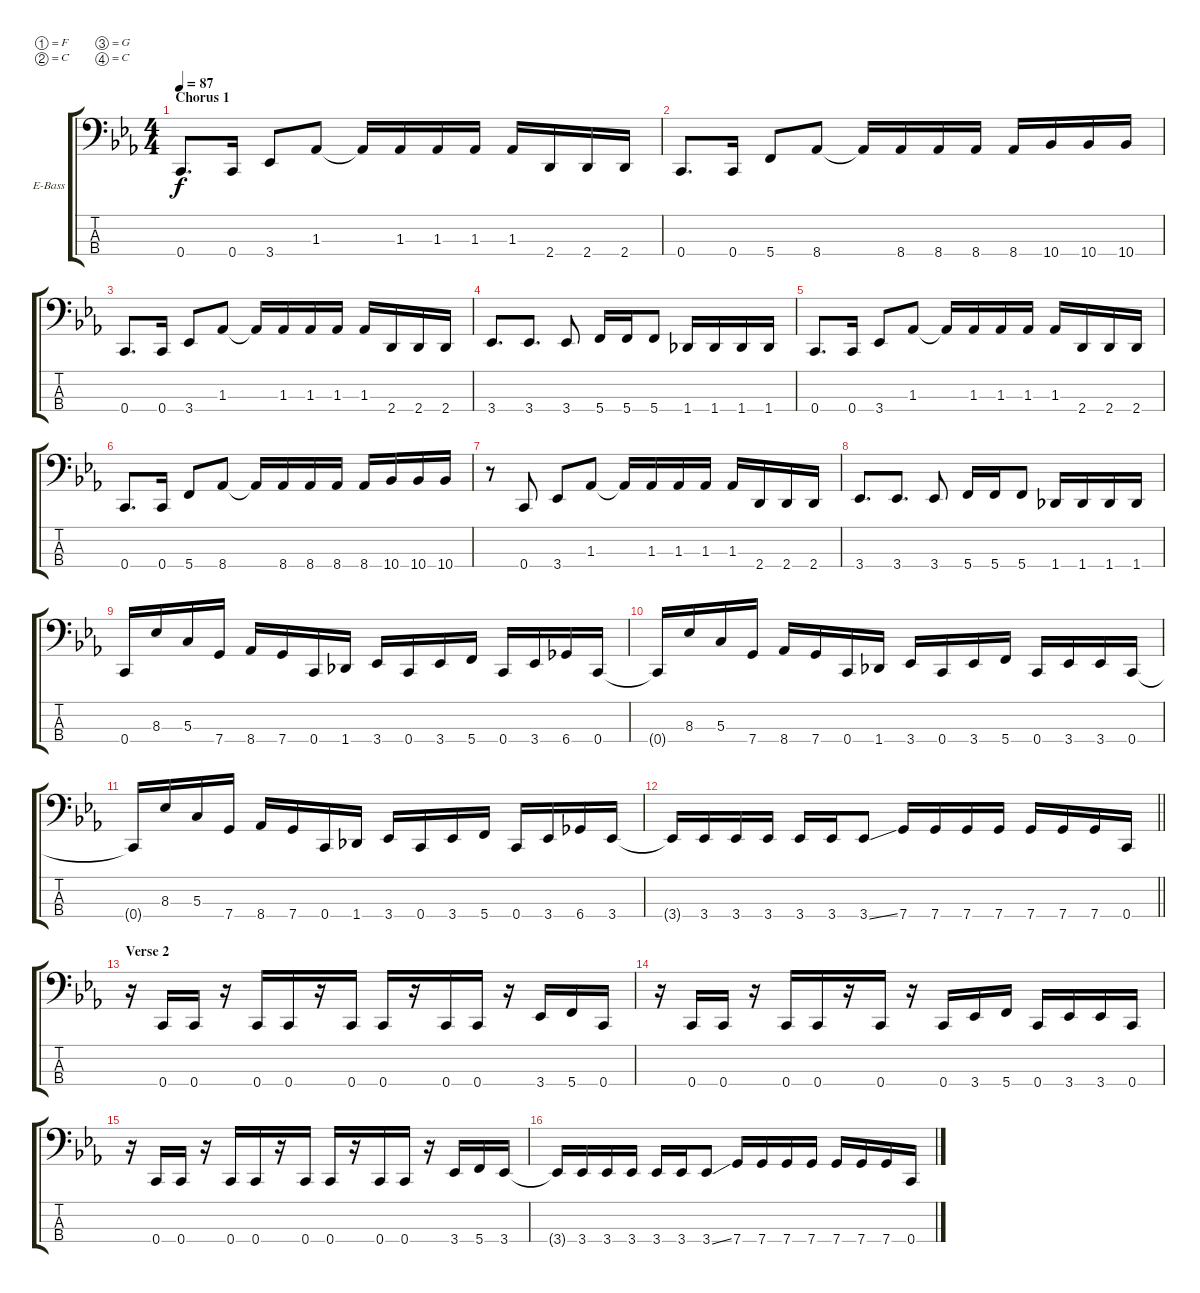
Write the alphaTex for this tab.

\bracketExtendMode groupsimilarinstruments
\firstSystemTrackNameOrientation horizontal
\otherSystemsTrackNameOrientation horizontal
\track ("John Moyer" "E-Bass") {instrument electricbassfinger}
\staff {score tabs}
\tuning (F2 C2 G1 C1)
\ts (4 4)
\section ("" "Chorus 1")
\tempo 87
\clef f4
\ks cminor
0.4.8{d dy f} 0.4.16 3.4.8 1.3.8 1.3{t}.16 1.3.16 1.3.16 1.3.16 1.3.16 2.4.16 2.4.16 2.4.16 |
0.4.8{d} 0.4.16 5.4.8 8.4.8 8.4{t}.16 8.4.16 8.4.16 8.4.16 8.4.16 10.4.16 10.4.16 10.4.16 |
0.4.8{d} 0.4.16 3.4.8 1.3.8 1.3{t}.16 1.3.16 1.3.16 1.3.16 1.3.16 2.4.16 2.4.16 2.4.16 |
3.4.8{d} 3.4.8{d} 3.4.8 5.4.16 5.4.16 5.4.8 1.4.16 1.4.16 1.4.16 1.4.16 |
0.4.8{d} 0.4.16 3.4.8 1.3.8 1.3{t}.16 1.3.16 1.3.16 1.3.16 1.3.16 2.4.16 2.4.16 2.4.16 |
0.4.8{d} 0.4.16 5.4.8 8.4.8 8.4{t}.16 8.4.16 8.4.16 8.4.16 8.4.16 10.4.16 10.4.16 10.4.16 |
r.8 0.4.8 3.4.8 1.3.8 1.3{t}.16 1.3.16 1.3.16 1.3.16 1.3.16 2.4.16 2.4.16 2.4.16 |
3.4.8{d} 3.4.8{d} 3.4.8 5.4.16 5.4.16 5.4.8 1.4.16 1.4.16 1.4.16 1.4.16 |
0.4.16 8.3.16 5.3.16 7.4.16 8.4.16 7.4.16 0.4.16 1.4.16 3.4.16 0.4.16 3.4.16 5.4.16 0.4.16 3.4.16 6.4.16 0.4.16 |
0.4{t}.16 8.3.16 5.3.16 7.4.16 8.4.16 7.4.16 0.4.16 1.4.16 3.4.16 0.4.16 3.4.16 5.4.16 0.4.16 3.4.16 3.4.16 0.4.16 |
0.4{t}.16 8.3.16 5.3.16 7.4.16 8.4.16 7.4.16 0.4.16 1.4.16 3.4.16 0.4.16 3.4.16 5.4.16 0.4.16 3.4.16 6.4.16 3.4.16 |
\barLineRight lightlight
3.4{t}.16 3.4.16 3.4.16 3.4.16 3.4.16 3.4.16 3.4{ss}.8 7.4.16 7.4.16 7.4.16 7.4.16 7.4.16 7.4.16 7.4.16 0.4.16 |
\section ("" "Verse 2")
r.16 0.4.16 0.4.16 r.16 0.4.16 0.4.16 r.16 0.4.16 0.4.16 r.16 0.4.16 0.4.16 r.16 3.4.16 5.4.16 0.4.16 |
r.16 0.4.16 0.4.16 r.16 0.4.16 0.4.16 r.16 0.4.16 r.16 0.4.16 3.4.16 5.4.16 0.4.16 3.4.16 3.4.16 0.4.16 |
r.16 0.4.16 0.4.16 r.16 0.4.16 0.4.16 r.16 0.4.16 0.4.16 r.16 0.4.16 0.4.16 r.16 3.4.16 5.4.16 3.4.16 |
3.4{t}.16 3.4.16 3.4.16 3.4.16 3.4.16 3.4.16 3.4{ss}.8 7.4.16 7.4.16 7.4.16 7.4.16 7.4.16 7.4.16 7.4.16 0.4.16
